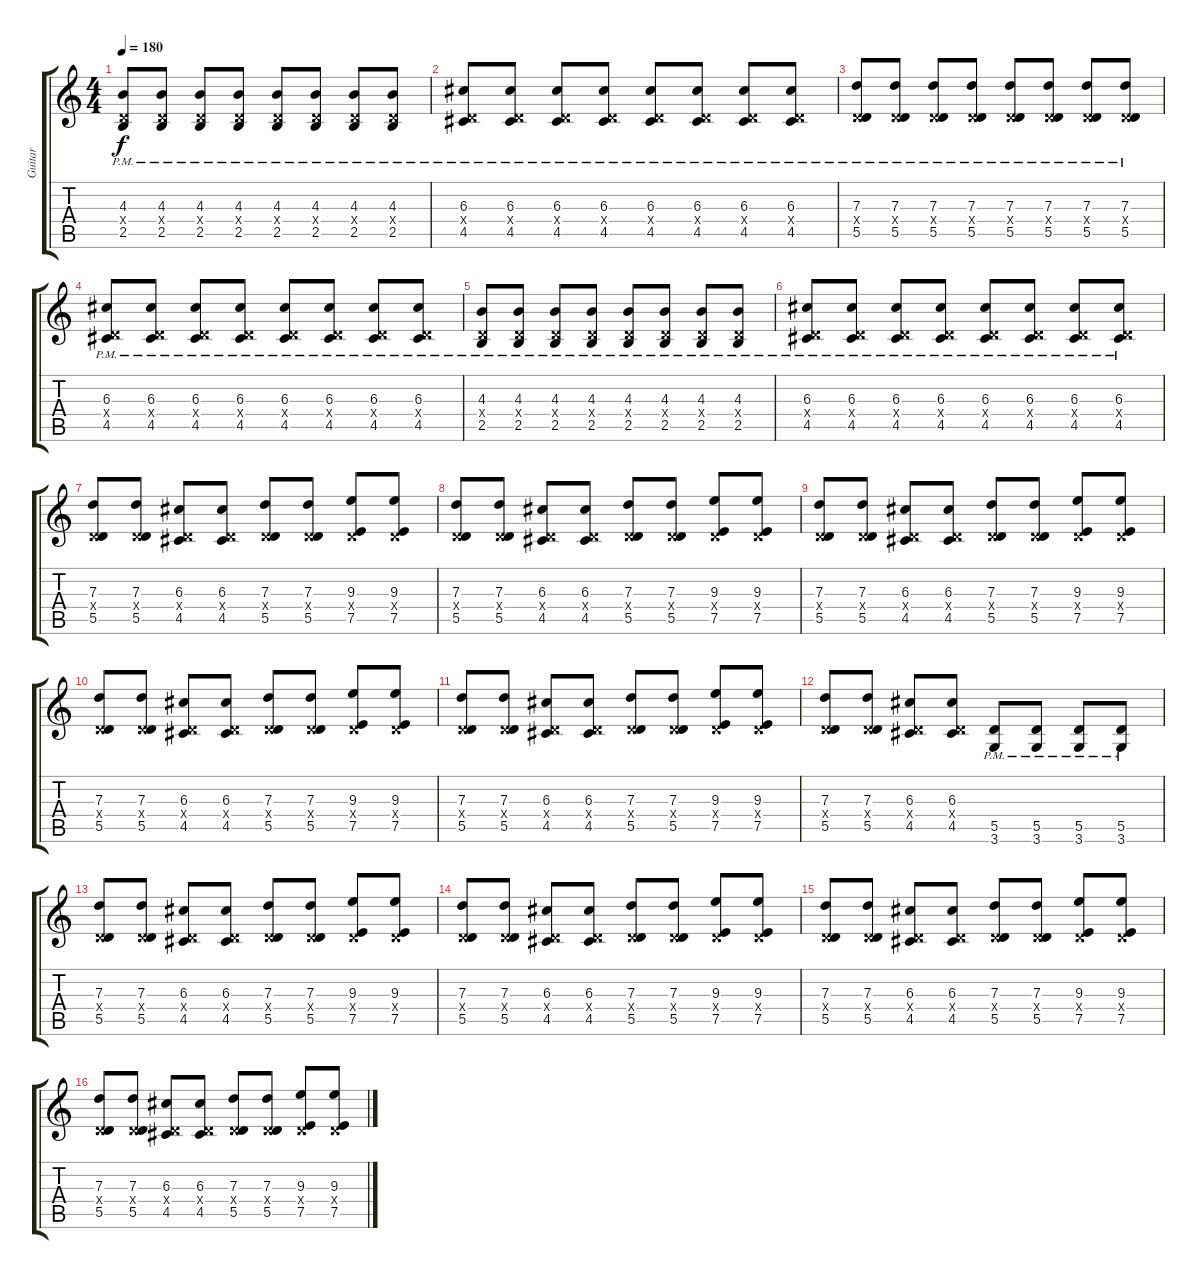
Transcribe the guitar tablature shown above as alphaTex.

\track ("Guitar" "Guitar") {instrument distortionguitar}
\staff {score tabs}
\tuning (E4 B3 G3 D3 A2 E2) {hide}
\ts (4 4)
\tempo 180
\clef g2
\ks c
(4.3{pm} 0.4{x} 2.5{pm}).8{dy f} (4.3{pm} 0.4{x} 2.5{pm}).8 (4.3{pm} 0.4{x} 2.5{pm}).8 (4.3{pm} 0.4{x} 2.5{pm}).8 (4.3{pm} 0.4{x} 2.5{pm}).8 (4.3{pm} 0.4{x} 2.5{pm}).8 (4.3{pm} 0.4{x} 2.5{pm}).8 (4.3{pm} 0.4{x} 2.5{pm}).8 |
(6.3{pm} 0.4{x} 4.5{pm}).8 (6.3{pm} 0.4{x} 4.5{pm}).8 (6.3{pm} 0.4{x} 4.5{pm}).8 (6.3{pm} 0.4{x} 4.5{pm}).8 (6.3{pm} 0.4{x} 4.5{pm}).8 (6.3{pm} 0.4{x} 4.5{pm}).8 (6.3{pm} 0.4{x} 4.5{pm}).8 (6.3{pm} 0.4{x} 4.5{pm}).8 |
(7.3{pm} 0.4{x} 5.5{pm}).8 (7.3{pm} 0.4{x} 5.5{pm}).8 (7.3{pm} 0.4{x} 5.5{pm}).8 (7.3{pm} 0.4{x} 5.5{pm}).8 (7.3{pm} 0.4{x} 5.5{pm}).8 (7.3{pm} 0.4{x} 5.5{pm}).8 (7.3{pm} 0.4{x} 5.5{pm}).8 (7.3{pm} 0.4{x} 5.5{pm}).8 |
(6.3{pm} 0.4{x} 4.5{pm}).8 (6.3{pm} 0.4{x} 4.5{pm}).8 (6.3{pm} 0.4{x} 4.5{pm}).8 (6.3{pm} 0.4{x} 4.5{pm}).8 (6.3{pm} 0.4{x} 4.5{pm}).8 (6.3{pm} 0.4{x} 4.5{pm}).8 (6.3{pm} 0.4{x} 4.5{pm}).8 (6.3{pm} 0.4{x} 4.5{pm}).8 |
(4.3{pm} 0.4{x} 2.5{pm}).8 (4.3{pm} 0.4{x} 2.5{pm}).8 (4.3{pm} 0.4{x} 2.5{pm}).8 (4.3{pm} 0.4{x} 2.5{pm}).8 (4.3{pm} 0.4{x} 2.5{pm}).8 (4.3{pm} 0.4{x} 2.5{pm}).8 (4.3{pm} 0.4{x} 2.5{pm}).8 (4.3{pm} 0.4{x} 2.5{pm}).8 |
(6.3{pm} 0.4{x} 4.5{pm}).8 (6.3{pm} 0.4{x} 4.5{pm}).8 (6.3{pm} 0.4{x} 4.5{pm}).8 (6.3{pm} 0.4{x} 4.5{pm}).8 (6.3{pm} 0.4{x} 4.5{pm}).8 (6.3{pm} 0.4{x} 4.5{pm}).8 (6.3{pm} 0.4{x} 4.5{pm}).8 (6.3{pm} 0.4{x} 4.5{pm}).8 |
(7.3 0.4{x} 5.5).8 (7.3 0.4{x} 5.5).8 (6.3 0.4{x} 4.5).8 (6.3 0.4{x} 4.5).8 (7.3 0.4{x} 5.5).8 (7.3 0.4{x} 5.5).8 (9.3 0.4{x} 7.5).8 (9.3 0.4{x} 7.5).8 |
(7.3 0.4{x} 5.5).8 (7.3 0.4{x} 5.5).8 (6.3 0.4{x} 4.5).8 (6.3 0.4{x} 4.5).8 (7.3 0.4{x} 5.5).8 (7.3 0.4{x} 5.5).8 (9.3 0.4{x} 7.5).8 (9.3 0.4{x} 7.5).8 |
(7.3 0.4{x} 5.5).8 (7.3 0.4{x} 5.5).8 (6.3 0.4{x} 4.5).8 (6.3 0.4{x} 4.5).8 (7.3 0.4{x} 5.5).8 (7.3 0.4{x} 5.5).8 (9.3 0.4{x} 7.5).8 (9.3 0.4{x} 7.5).8 |
(7.3 0.4{x} 5.5).8 (7.3 0.4{x} 5.5).8 (6.3 0.4{x} 4.5).8 (6.3 0.4{x} 4.5).8 (7.3 0.4{x} 5.5).8 (7.3 0.4{x} 5.5).8 (9.3 0.4{x} 7.5).8 (9.3 0.4{x} 7.5).8 |
(7.3 0.4{x} 5.5).8 (7.3 0.4{x} 5.5).8 (6.3 0.4{x} 4.5).8 (6.3 0.4{x} 4.5).8 (7.3 0.4{x} 5.5).8 (7.3 0.4{x} 5.5).8 (9.3 0.4{x} 7.5).8 (9.3 0.4{x} 7.5).8 |
(7.3 0.4{x} 5.5).8 (7.3 0.4{x} 5.5).8 (6.3 0.4{x} 4.5).8 (6.3 0.4{x} 4.5).8 (5.5{pm} 3.6{pm}).8 (5.5{pm} 3.6{pm}).8 (5.5{pm} 3.6{pm}).8 (5.5{pm} 3.6{pm}).8 |
(7.3 0.4{x} 5.5).8 (7.3 0.4{x} 5.5).8 (6.3 0.4{x} 4.5).8 (6.3 0.4{x} 4.5).8 (7.3 0.4{x} 5.5).8 (7.3 0.4{x} 5.5).8 (9.3 0.4{x} 7.5).8 (9.3 0.4{x} 7.5).8 |
(7.3 0.4{x} 5.5).8 (7.3 0.4{x} 5.5).8 (6.3 0.4{x} 4.5).8 (6.3 0.4{x} 4.5).8 (7.3 0.4{x} 5.5).8 (7.3 0.4{x} 5.5).8 (9.3 0.4{x} 7.5).8 (9.3 0.4{x} 7.5).8 |
(7.3 0.4{x} 5.5).8 (7.3 0.4{x} 5.5).8 (6.3 0.4{x} 4.5).8 (6.3 0.4{x} 4.5).8 (7.3 0.4{x} 5.5).8 (7.3 0.4{x} 5.5).8 (9.3 0.4{x} 7.5).8 (9.3 0.4{x} 7.5).8 |
(7.3 0.4{x} 5.5).8 (7.3 0.4{x} 5.5).8 (6.3 0.4{x} 4.5).8 (6.3 0.4{x} 4.5).8 (7.3 0.4{x} 5.5).8 (7.3 0.4{x} 5.5).8 (9.3 0.4{x} 7.5).8 (9.3 0.4{x} 7.5).8
